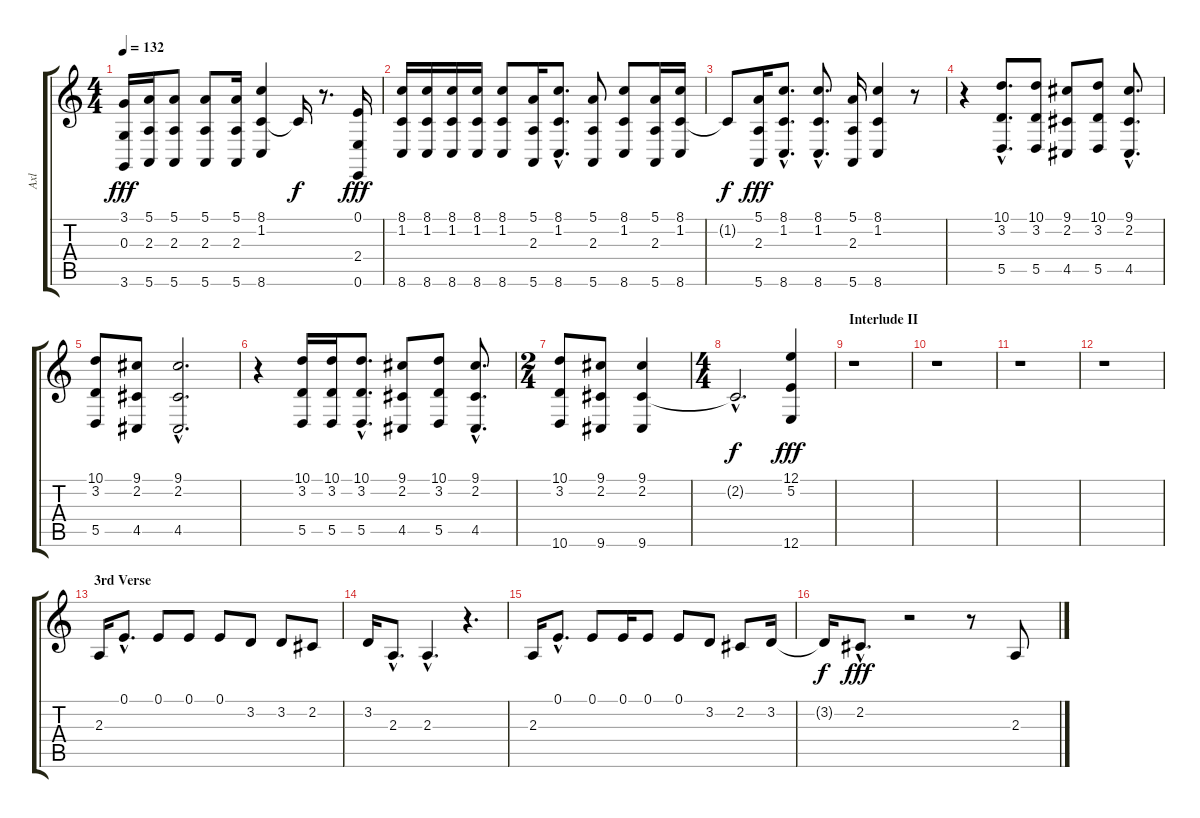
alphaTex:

\track ("Axl" "Axl") {instrument trumpet}
\staff {score tabs}
\tuning (E4 B3 G3 D3 A2 E2) {hide}
\ts (4 4)
\tempo 132
\clef g2
\ks c
(3.1 0.3 3.6).16{dy fff} (5.1 2.3 5.6).16 (5.1 2.3 5.6).8 (5.1 2.3 5.6).8 (5.1 2.3 5.6).16 (8.1 1.2 8.6).4 1.2{t}.16{dy f} r.8{d} (0.1 2.4 0.6).16{dy fff} |
(8.1 1.2 8.6).16 (8.1 1.2 8.6).16 (8.1 1.2 8.6).16 (8.1 1.2 8.6).16 (8.1 1.2 8.6).8 (5.1 2.3 5.6).16 (8.1{hac} 1.2{hac} 8.6{hac}).8{d} (5.1 2.3 5.6).8 (8.1 1.2 8.6).8 (5.1 2.3 5.6).16 (8.1 1.2 8.6).16 |
1.2{t}.8{dy f} (5.1 2.3 5.6).16{dy fff} (8.1{hac} 1.2{hac} 8.6{hac}).8{d} (8.1{hac} 1.2{hac} 8.6{hac}).8{d} (5.1 2.3 5.6).16 (8.1 1.2 8.6).4 r.8 |
r.4 (10.1{hac} 3.2{hac} 5.5{hac}).8{d} (10.1 3.2 5.5).8 (9.1 2.2 4.5).8 (10.1 3.2 5.5).8 (9.1{hac} 2.2{hac} 4.5{hac}).8{d} |
(10.1 3.2 5.5).8 (9.1 2.2 4.5).8 (9.1{hac} 2.2{hac} 4.5{hac}).2{d} |
r.4 (10.1 3.2 5.5).16 (10.1 3.2 5.5).16 (10.1{hac} 3.2{hac} 5.5{hac}).8{d} (9.1 2.2 4.5).8 (10.1 3.2 5.5).8 (9.1{hac} 2.2{hac} 4.5{hac}).8{d} |
\ts (2 4)
(10.1 3.2 10.6).8 (9.1 2.2 9.6).8 (9.1 2.2 9.6).4 |
\ts (4 4)
2.2{hac t}.2{d dy f} (12.1 5.2 12.6).4{dy fff} |
\section ("" "Interlude II")
r.1 |
r.1 |
r.1 |
r.1 |
\section ("" "3rd Verse")
2.3.16 0.1{hac}.8{d} 0.1.8 0.1.8 0.1.8 3.2.8 3.2.8 2.2.8 |
3.2.16 2.3{hac}.8{d} 2.3{hac}.4{d} r.4{d} |
2.3.16 0.1{hac}.8{d} 0.1.8 0.1.16 0.1.8 0.1.8 3.2.8 2.2.8 3.2.16 |
3.2{t}.16{dy f} 2.2{hac}.8{d dy fff} r.2 r.8 2.3.8
